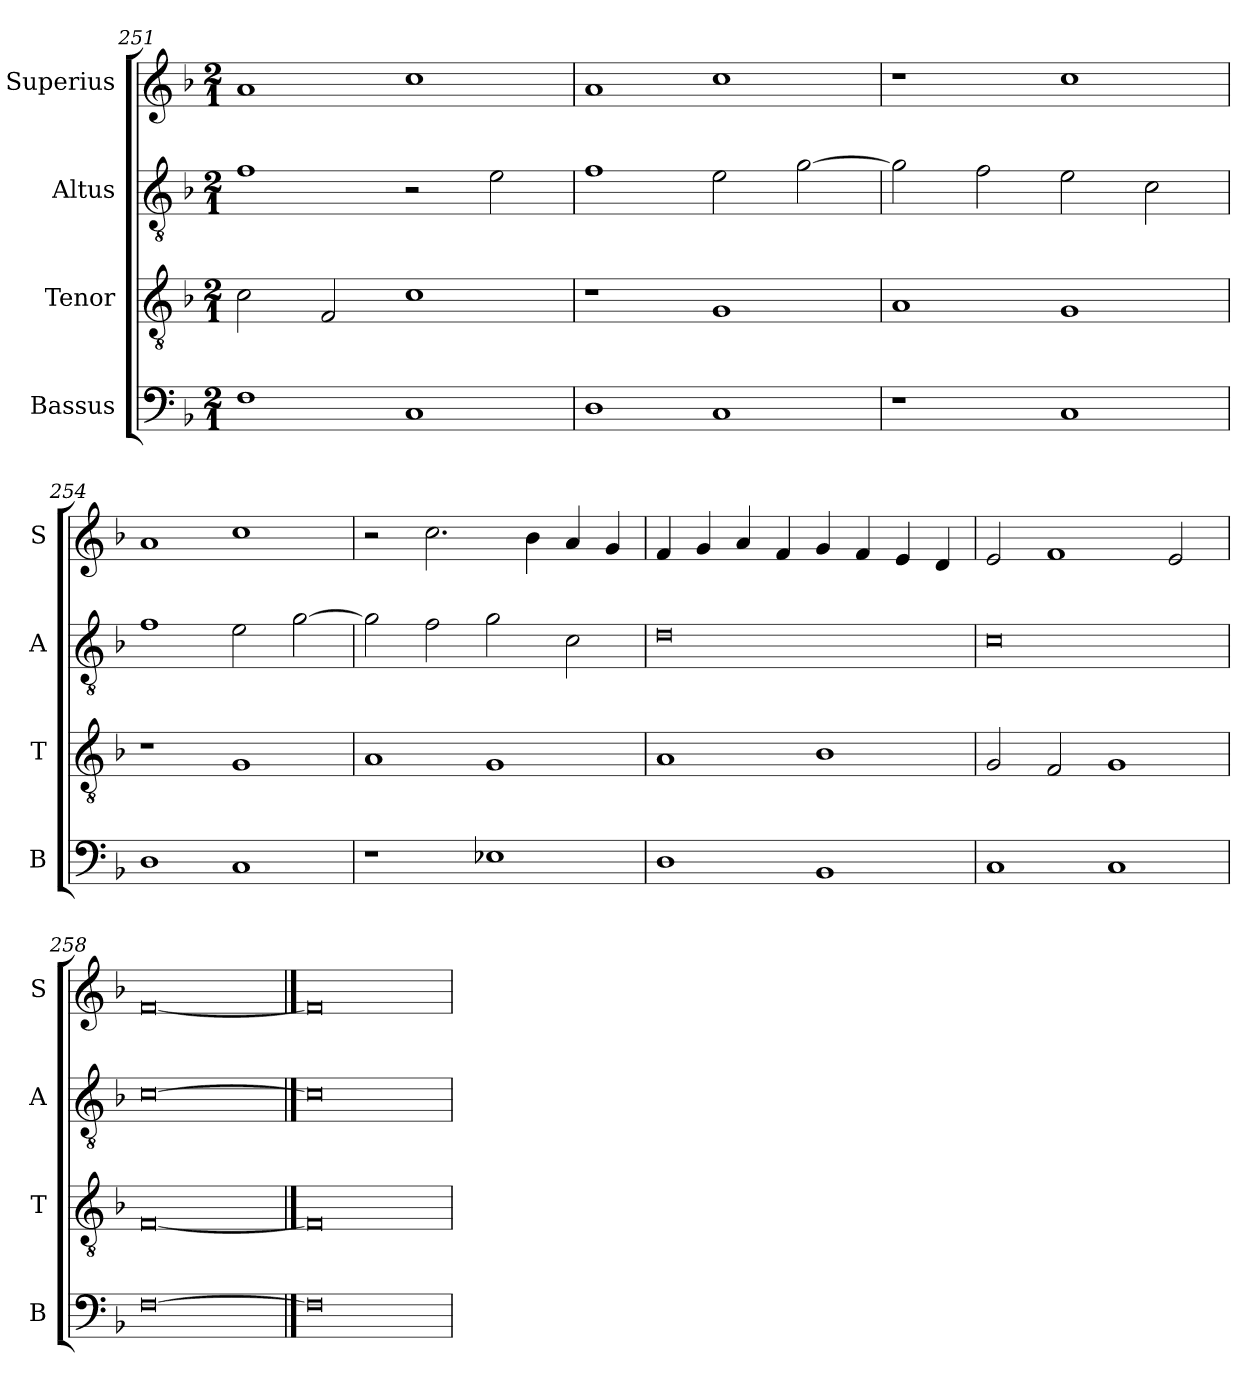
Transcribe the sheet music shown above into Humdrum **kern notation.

**kern	**kern	**kern	**kern
*part4	*part3	*part2	*part1
*staff4	*staff3	*staff2	*staff1
*I"Bassus	*I"Tenor	*I"Altus	*I"Superius
*I'B	*I'T	*I'A	*I'S
*clefF4	*clefGv2	*clefGv2	*clefG2
*k[b-]	*k[b-]	*k[b-]	*k[b-]
*F:	*F:	*F:	*F:
*M2/1	*M2/1	*M2/1	*M2/1
=251	=251	=251	=251
1F	2c	1f	1a
.	2F	.	.
1C	1c	2r	1cc
.	.	2e	.
=252	=252	=252	=252
1D	1r	1f	1a
1C	1G	2e	1cc
.	.	[2g	.
=253	=253	=253	=253
1r	1A	2g]	1r
.	.	2f	.
1C	1G	2e	1cc
.	.	2c	.
=254	=254	=254	=254
1D	1r	1f	1a
1C	1G	2e	1cc
.	.	[2g	.
=255	=255	=255	=255
1r	1A	2g]	2r
.	.	2f	2.cc
1E-X	1G	2g	.
.	.	.	4b-
.	.	2c	4a
.	.	.	4g
=256	=256	=256	=256
1D	1A	0d	4f
.	.	.	4g
.	.	.	4a
.	.	.	4f
1BB-	1B-	.	4g
.	.	.	4f
.	.	.	4e
.	.	.	4d
=257	=257	=257	=257
1C	2G	0c	2e
.	2F	.	1f
1C	1G	.	.
.	.	.	2e
=258	=258	=258	=258
[0F	[0F	[0c	[0f
==259	==259	==259	==259
0F]	0F]	0c]	0f]
=	=	=	=
*-	*-	*-	*-
